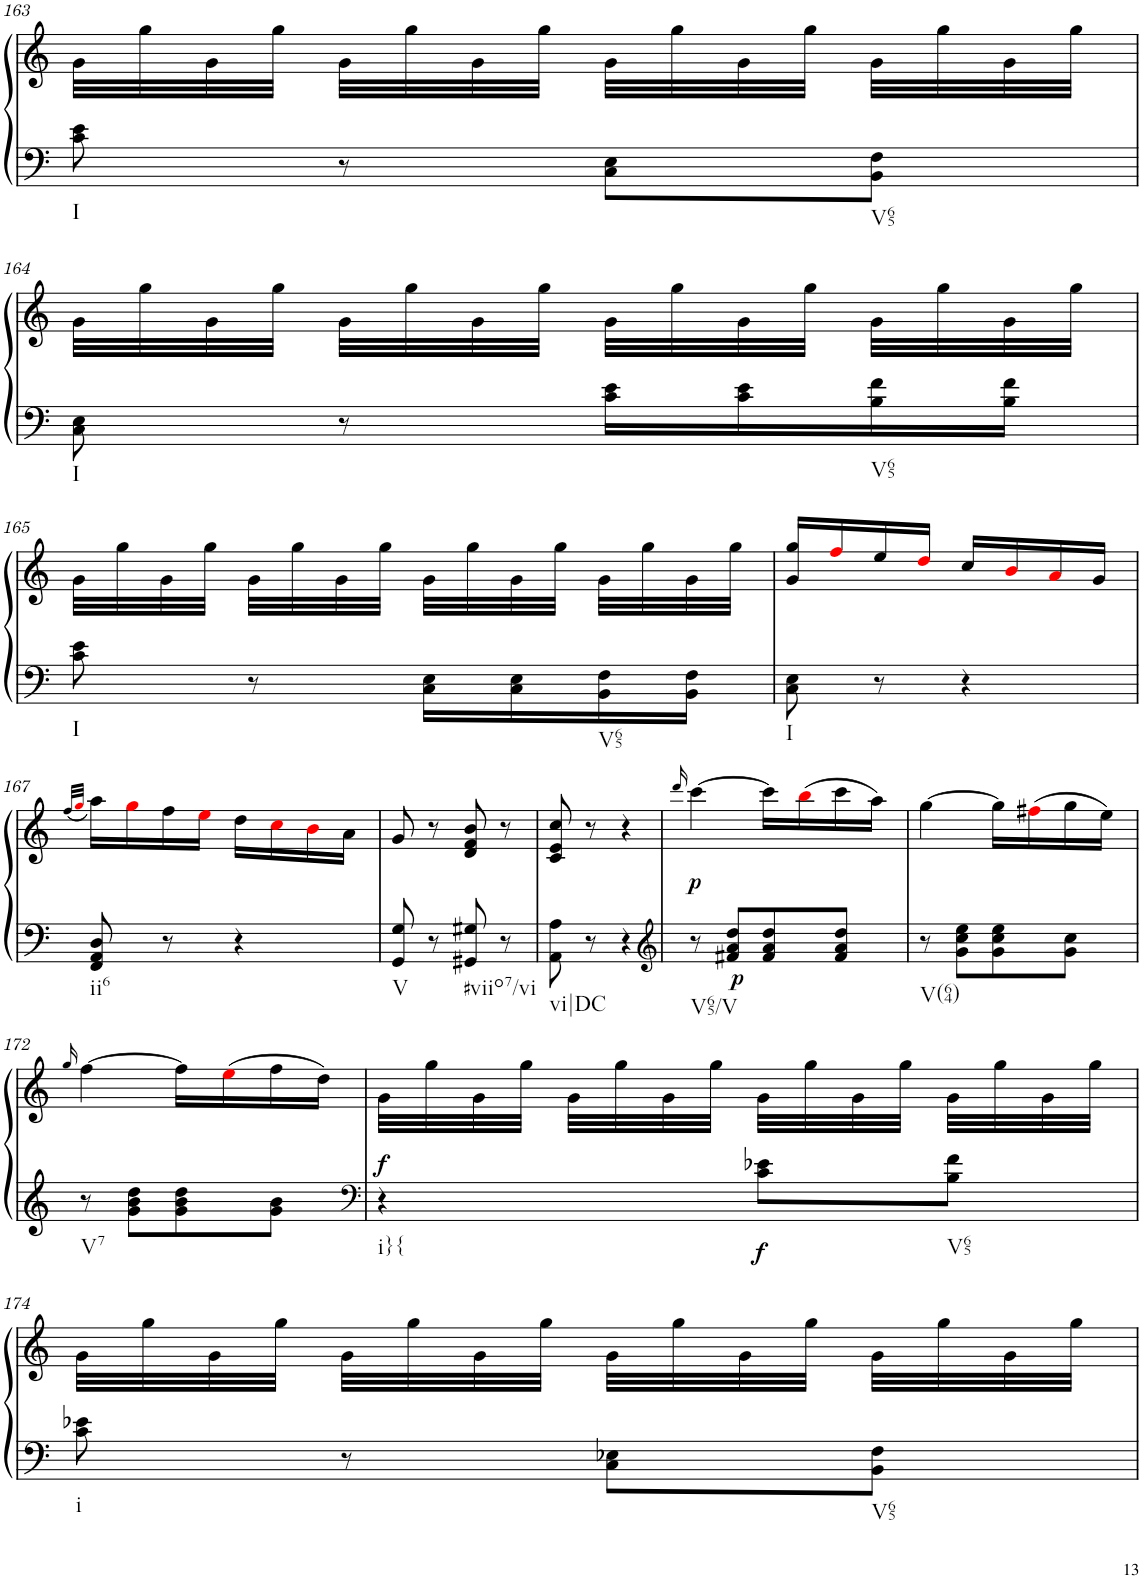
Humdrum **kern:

**kern	**kern	**dynam
*part1	*part1	*part1
*staff2	*staff1	*staff1/2
*I"Klavier linke Hand	*	*
!!LO:PB:g=z
*clefF4	*clefG2	*
*k[]	*k[]	*
*M2/4	*M2/4	*
=163	=163	=163
!LO:TX:b:t=I	!	!
8c\ 8e\	32g\LLL	.
.	32gg\	.
.	32g\	.
.	32gg\JJJ	.
8r	32g\LLL	.
.	32gg\	.
.	32g\	.
.	32gg\JJJ	.
8C\ 8E\L	32g\LLL	.
.	32gg\	.
.	32g\	.
.	32gg\JJJ	.
!LO:TX:b:t=V65	!	!
8BB\ 8F\J	32g\LLL	.
.	32gg\	.
.	32g\	.
.	32gg\JJJ	.
!!LO:LB:g=z
=164	=164	=164
!LO:TX:b:t=I	!	!
8C\ 8E\	32g\LLL	.
.	32gg\	.
.	32g\	.
.	32gg\JJJ	.
8r	32g\LLL	.
.	32gg\	.
.	32g\	.
.	32gg\JJJ	.
16c\ 16e\LL	32g\LLL	.
.	32gg\	.
16c\ 16e\	32g\	.
.	32gg\JJJ	.
!LO:TX:b:t=V65	!	!
16B\ 16f\	32g\LLL	.
.	32gg\	.
16B\ 16f\JJ	32g\	.
.	32gg\JJJ	.
!!LO:LB:g=z
=165	=165	=165
!LO:TX:b:t=I	!	!
8c\ 8e\	32g\LLL	.
.	32gg\	.
.	32g\	.
.	32gg\JJJ	.
8r	32g\LLL	.
.	32gg\	.
.	32g\	.
.	32gg\JJJ	.
16C\ 16E\LL	32g\LLL	.
.	32gg\	.
16C\ 16E\	32g\	.
.	32gg\JJJ	.
!LO:TX:b:t=V65	!	!
16BB\ 16F\	32g\LLL	.
.	32gg\	.
16BB\ 16F\JJ	32g\	.
.	32gg\JJJ	.
=166	=166	=166
!LO:TX:b:t=I	!	!
8C\ 8E\	16g/ 16gg/LL	.
.	16ffi/	.
8r	16ee/	.
.	16ddi/JJ	.
4r	16cc/LL	.
.	16bi/	.
.	16ai/	.
.	16g/JJ	.
!!LO:LB:g=z
=167	=167	=167
.	(32qff/LLL	.
.	32qggi/JJJ	.
!LO:TX:b:t=ii6	!	!
8FF/ 8AA/ 8D/	16aa\LL)	.
.	16ggi\	.
8r	16ff\	.
.	16eei\JJ	.
4r	16dd\LL	.
.	16cci\	.
.	16bi\	.
.	16a\JJ	.
=168	=168	=168
!LO:TX:b:t=V	!	!
8GG/ 8G/	8g/	.
8r	8r	.
!LO:TX:b:t=#viio7/vi	!	!
8GG#X/ 8G#X/	8d/ 8f/ 8b/	.
8r	8r	.
=169	=169	=169
!LO:TX:b:t=vi|DC	!	!
8AA\ 8A\	8c/ 8e/ 8cc/	.
8r	8r	.
4r	4r	.
=170	=170	=170
*clefG2	*	*
.	16qddd/	.
!LO:TX:b:t=V65/V	!	!
!	!	!LO:DY:b
8r	[4ccc\	p
!	!	!LO:DY:b=2
8f#X/ 8a/ 8dd/L	.	p
8f#/ 8a/ 8dd/	16ccc\LL]	.
.	(16bbi\	.
8f#/ 8a/ 8dd/J	16ccc\	.
.	16aa\JJ)	.
=171	=171	=171
!LO:TX:b:t=V(64)	!	!
8r	[4gg\	.
8g\ 8cc\ 8ee\L	.	.
8g\ 8cc\ 8ee\	16gg\LL]	.
.	(16ff#Xi\	.
8g\ 8cc\J	16gg\	.
.	16ee\JJ)	.
!!LO:LB:g=z
=172	=172	=172
.	16qgg/	.
!LO:TX:b:t=V7	!	!
8r	[4ff\	.
8g\ 8b\ 8dd\L	.	.
8g\ 8b\ 8dd\	16ff\LL]	.
.	(16eei\	.
8g\ 8b\J	16ff\	.
.	16dd\JJ)	.
=173	=173	=173
*clefF4	*	*
!LO:TX:b:t=i}{	!	!
!	!	!LO:DY:a=2
4r	32g\LLL	f
.	32gg\	.
.	32g\	.
.	32gg\JJJ	.
.	32g\LLL	.
.	32gg\	.
.	32g\	.
.	32gg\JJJ	.
!	!	!LO:DY:b=2
8c\ 8e-X\L	32g\LLL	f
.	32gg\	.
.	32g\	.
.	32gg\JJJ	.
!LO:TX:b:t=V65	!	!
8B\ 8f\J	32g\LLL	.
.	32gg\	.
.	32g\	.
.	32gg\JJJ	.
!!LO:LB:g=z
=174	=174	=174
!LO:TX:b:t=i	!	!
8c\ 8e-X\	32g\LLL	.
.	32gg\	.
.	32g\	.
.	32gg\JJJ	.
8r	32g\LLL	.
.	32gg\	.
.	32g\	.
.	32gg\JJJ	.
8C\ 8E-X\L	32g\LLL	.
.	32gg\	.
.	32g\	.
.	32gg\JJJ	.
!LO:TX:b:t=V65	!	!
8BB\ 8F\J	32g\LLL	.
.	32gg\	.
.	32g\	.
.	32gg\JJJ	.
=	=	=
*-	*-	*-
